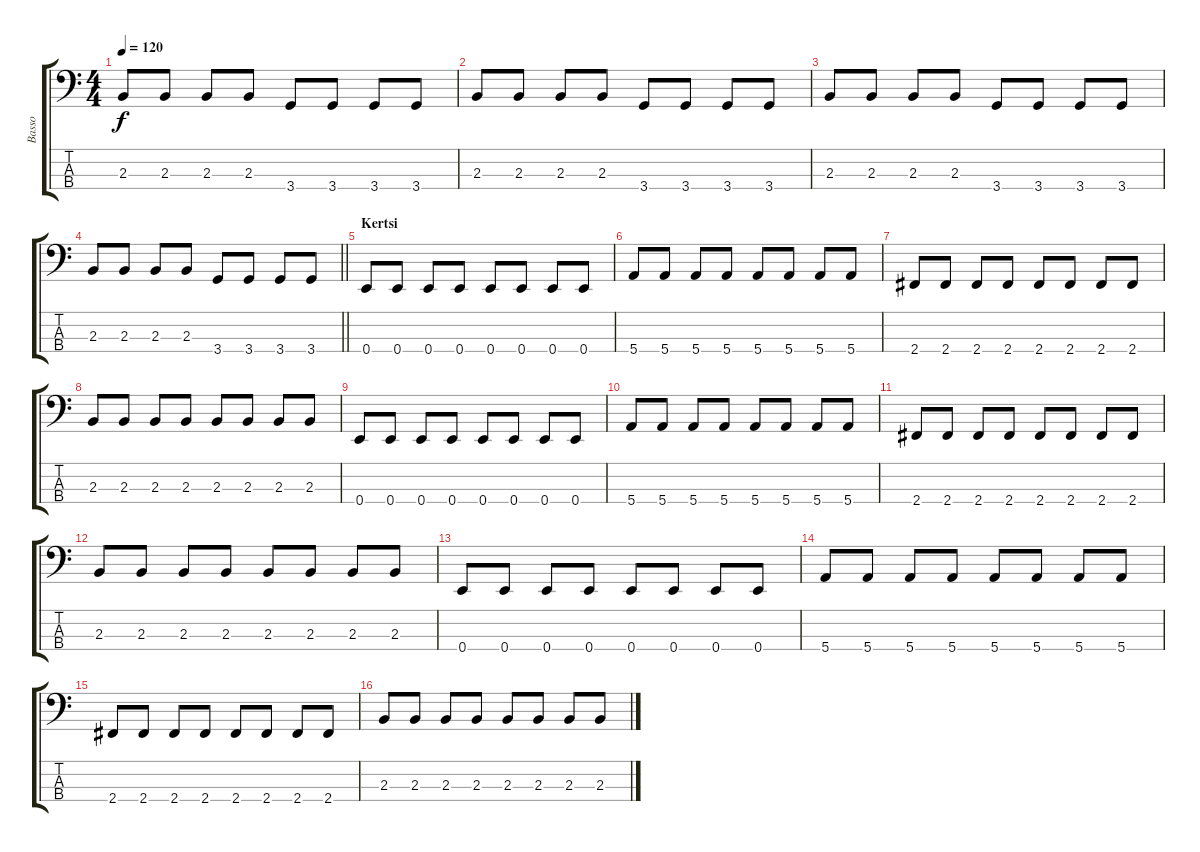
\track ("Basso" "Basso") {instrument electricbassfinger}
\staff {score tabs}
\tuning (G2 D2 A1 E1) {hide}
\ts (4 4)
\tempo 120
\clef f4
\ks c
2.3.8{dy f} 2.3.8 2.3.8 2.3.8 3.4.8 3.4.8 3.4.8 3.4.8 |
2.3.8 2.3.8 2.3.8 2.3.8 3.4.8 3.4.8 3.4.8 3.4.8 |
2.3.8 2.3.8 2.3.8 2.3.8 3.4.8 3.4.8 3.4.8 3.4.8 |
\barLineRight lightlight
2.3.8 2.3.8 2.3.8 2.3.8 3.4.8 3.4.8 3.4.8 3.4.8 |
\section ("" "Kertsi")
0.4.8 0.4.8 0.4.8 0.4.8 0.4.8 0.4.8 0.4.8 0.4.8 |
5.4.8 5.4.8 5.4.8 5.4.8 5.4.8 5.4.8 5.4.8 5.4.8 |
2.4.8 2.4.8 2.4.8 2.4.8 2.4.8 2.4.8 2.4.8 2.4.8 |
2.3.8 2.3.8 2.3.8 2.3.8 2.3.8 2.3.8 2.3.8 2.3.8 |
0.4.8 0.4.8 0.4.8 0.4.8 0.4.8 0.4.8 0.4.8 0.4.8 |
5.4.8 5.4.8 5.4.8 5.4.8 5.4.8 5.4.8 5.4.8 5.4.8 |
2.4.8 2.4.8 2.4.8 2.4.8 2.4.8 2.4.8 2.4.8 2.4.8 |
2.3.8 2.3.8 2.3.8 2.3.8 2.3.8 2.3.8 2.3.8 2.3.8 |
0.4.8 0.4.8 0.4.8 0.4.8 0.4.8 0.4.8 0.4.8 0.4.8 |
5.4.8 5.4.8 5.4.8 5.4.8 5.4.8 5.4.8 5.4.8 5.4.8 |
2.4.8 2.4.8 2.4.8 2.4.8 2.4.8 2.4.8 2.4.8 2.4.8 |
2.3.8 2.3.8 2.3.8 2.3.8 2.3.8 2.3.8 2.3.8 2.3.8
